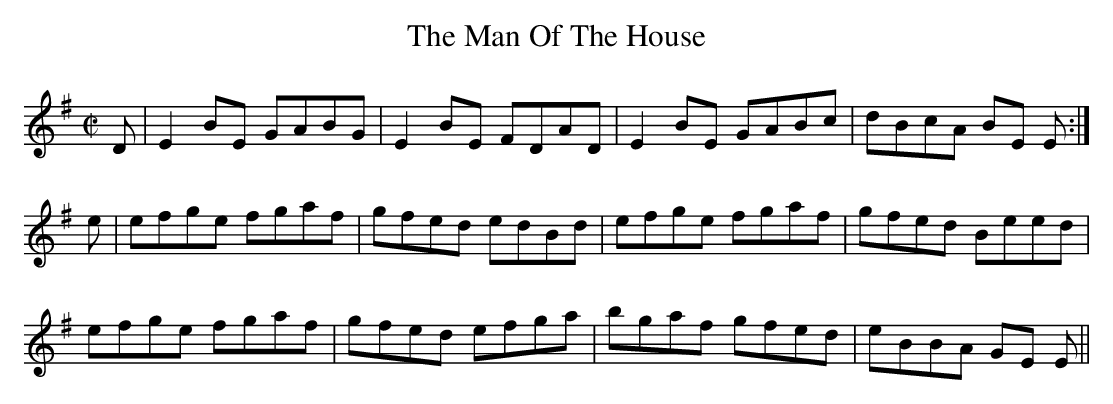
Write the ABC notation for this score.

X:1
T: The Man Of The House
M: C|
L: 1/8
K: Em
D | E2 BE GABG | E2 BE FDAD | E2 BE GABc | dBcA BE E :|
e | efge  fgaf | gfed  edBd | efge  fgaf | gfed Beed |
    efge  fgaf | gfed  efga | bgaf  gfed | eBBA GE E ||
